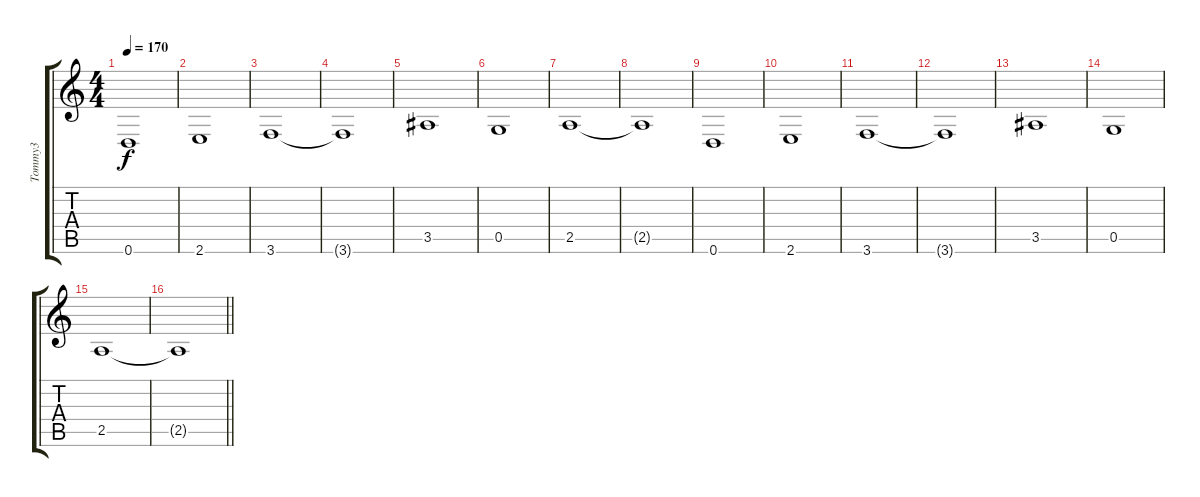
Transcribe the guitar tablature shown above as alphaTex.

\track ("Tommy3" "Tommy3") {instrument electricbassfinger}
\staff {score tabs}
\tuning (D4 A3 F3 C3 G2 D2) {hide}
\ts (4 4)
\tempo 170
\clef g2
\ks c
0.6.1{dy f} |
2.6.1 |
3.6.1 |
3.6{t}.1 |
3.5.1 |
0.5.1 |
2.5.1 |
2.5{t}.1 |
0.6.1 |
2.6.1 |
3.6.1 |
3.6{t}.1 |
3.5.1 |
0.5.1 |
2.5.1 |
\barLineRight lightlight
2.5{t}.1
